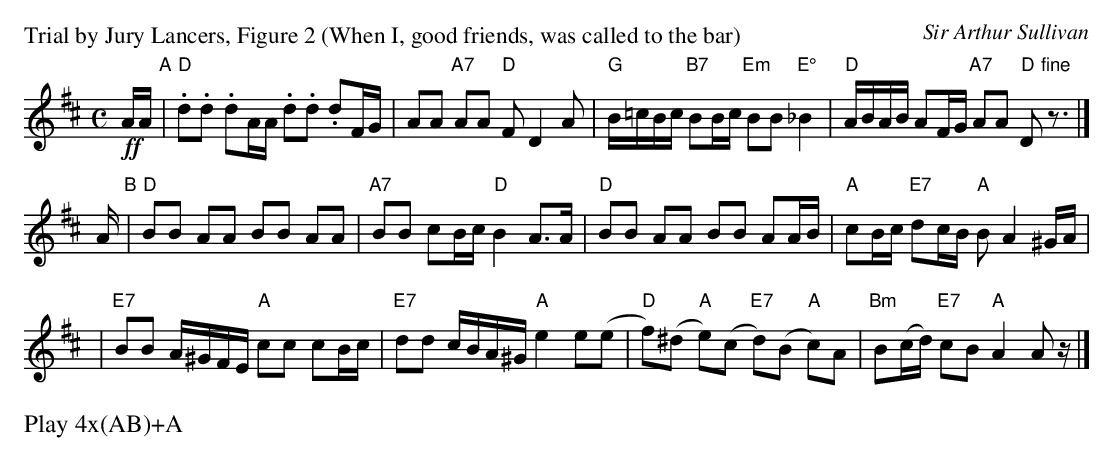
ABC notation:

X:1
P: Trial by Jury Lancers, Figure 2 (When I, good friends, was called to the bar)
C: Sir Arthur Sullivan
M: C
L: 1/16
K: D
!ff!AA "A"\
| "D".d2.d2 .d2AA .d2.d2 .d2FG \
| A2A2 "A7"A2A2 "D"F2 D4 A2 \
| "G"B=cBc "B7"B2Bc "Em"B2B2 "E°"_B4 \
| "D"ABAB A2FG "A7"A2kA2 "D"kD2"fine"z3 |]
A"B"\
| "D"B2B2 A2A2 B2B2 A2A2 \
| "A7"B2B2 c2Bc "D"B4 A3A \
| "D"B2B2 A2A2 B2B2 A2AB \
| "A"c2Bc "E7"d2cB "A"B2 A4 ^GA |
| "E7"B2B2 A^GFE "A"c2c2 c2Bc \
| "E7"d2d2 cBA^G "A"e4 e2(e2 \
| "D"f2)(^d2 "A"e2)(c2 "E7"d2)(B2 "A"c2)A2 \
| "Bm"B2(cd) "E7"c2B2 "A"A4 A2 z |]
